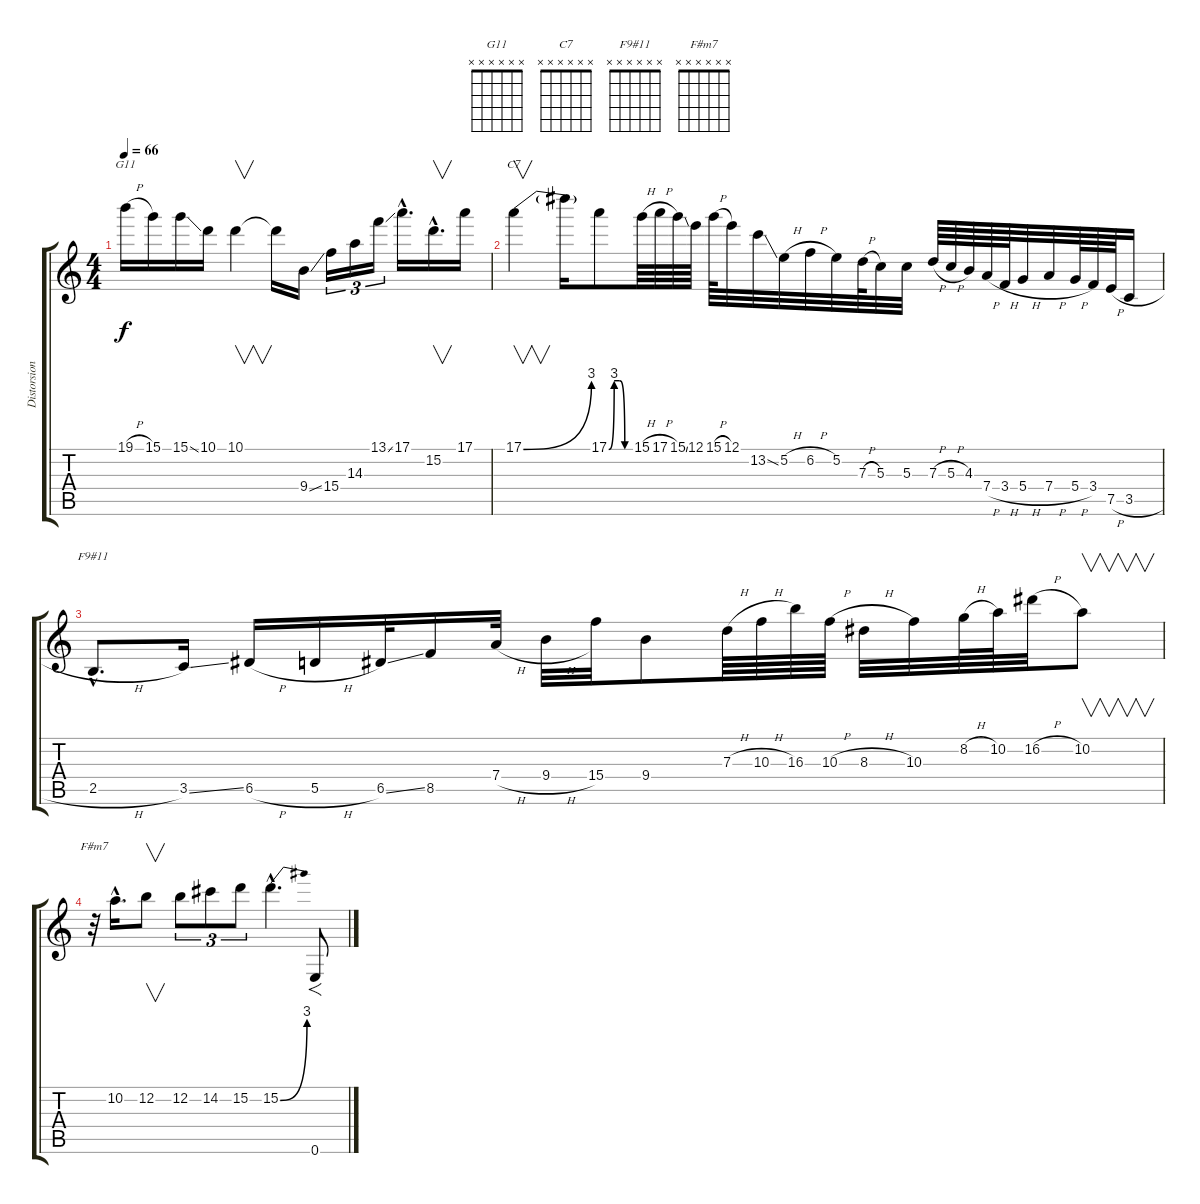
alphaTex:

\track ("Distorsion" "Distorsion") {instrument distortionguitar}
\staff {score tabs}
\tuning (E4 B3 G3 D3 A2 E2) {hide}
\chord ("G11" x x x x x x) {firstfret 0}
\chord ("C7" x x x x x x) {firstfret 0}
\chord ("F9#11" x x x x x x) {firstfret 0}
\chord ("F#m7" x x x x x x) {firstfret 0}
\ts (4 4)
\tempo 66
\clef g2
\ks c
19.1{h}.16{ch "G11" dy f} 15.1.16 15.1{ss}.16 10.1.16 10.1.4{v} 10.1{t}.16 9.4{ss}.16 15.4.16{tu (3 2)} 14.3.16{tu (3 2)} 13.1{ss}.16{tu (3 2)} 17.1{hac}.16{d} 15.2{hac}.16{v d} 17.1.16 |
17.1{be (bend 0 0 60 12)}.4{v ch "C7"} 17.1{t}.16 17.1{be (custom 0 0 15 12 30 12 45 0 60 0)}.8 15.1{h}.64 17.1{h}.64 15.1{ss}.64 12.1.64 15.1{h}.64 12.1.32 13.2{ss}.32 5.2{h}.32 6.2{h}.32 5.2.32 7.3{h}.64 5.3.32 5.3.32 7.3{h}.64 5.3{h}.64 4.3.64 7.4{h}.64 3.4{h}.64 5.4{h}.32 7.4{h}.32 5.4{h}.64 3.4.64 7.5{h}.64 3.5{h}.16 |
2.5{h hac}.8{d ch "F9#11"} 3.5{ss}.16 6.5{h}.16 5.5{h}.16 6.5{ss}.32 8.5.16 7.4{h}.32 9.4{h}.32 15.4.32 9.4.8 7.3{h}.64 10.3{h}.64 16.3.64 10.3{h}.64 8.3{h}.32 10.3.32 8.2{h}.64 10.2.64 16.2{h}.32 10.2.8{v} |
r.32{ch "F#m7"} 10.2{hac}.16{d} 12.2.8{v} 12.2.8{tu (3 2)} 14.2.8{tu (3 2)} 15.2.8{tu (3 2)} 15.2{be (bend 0 0 60 12) hac}.4{d} 0.6.8{f}
